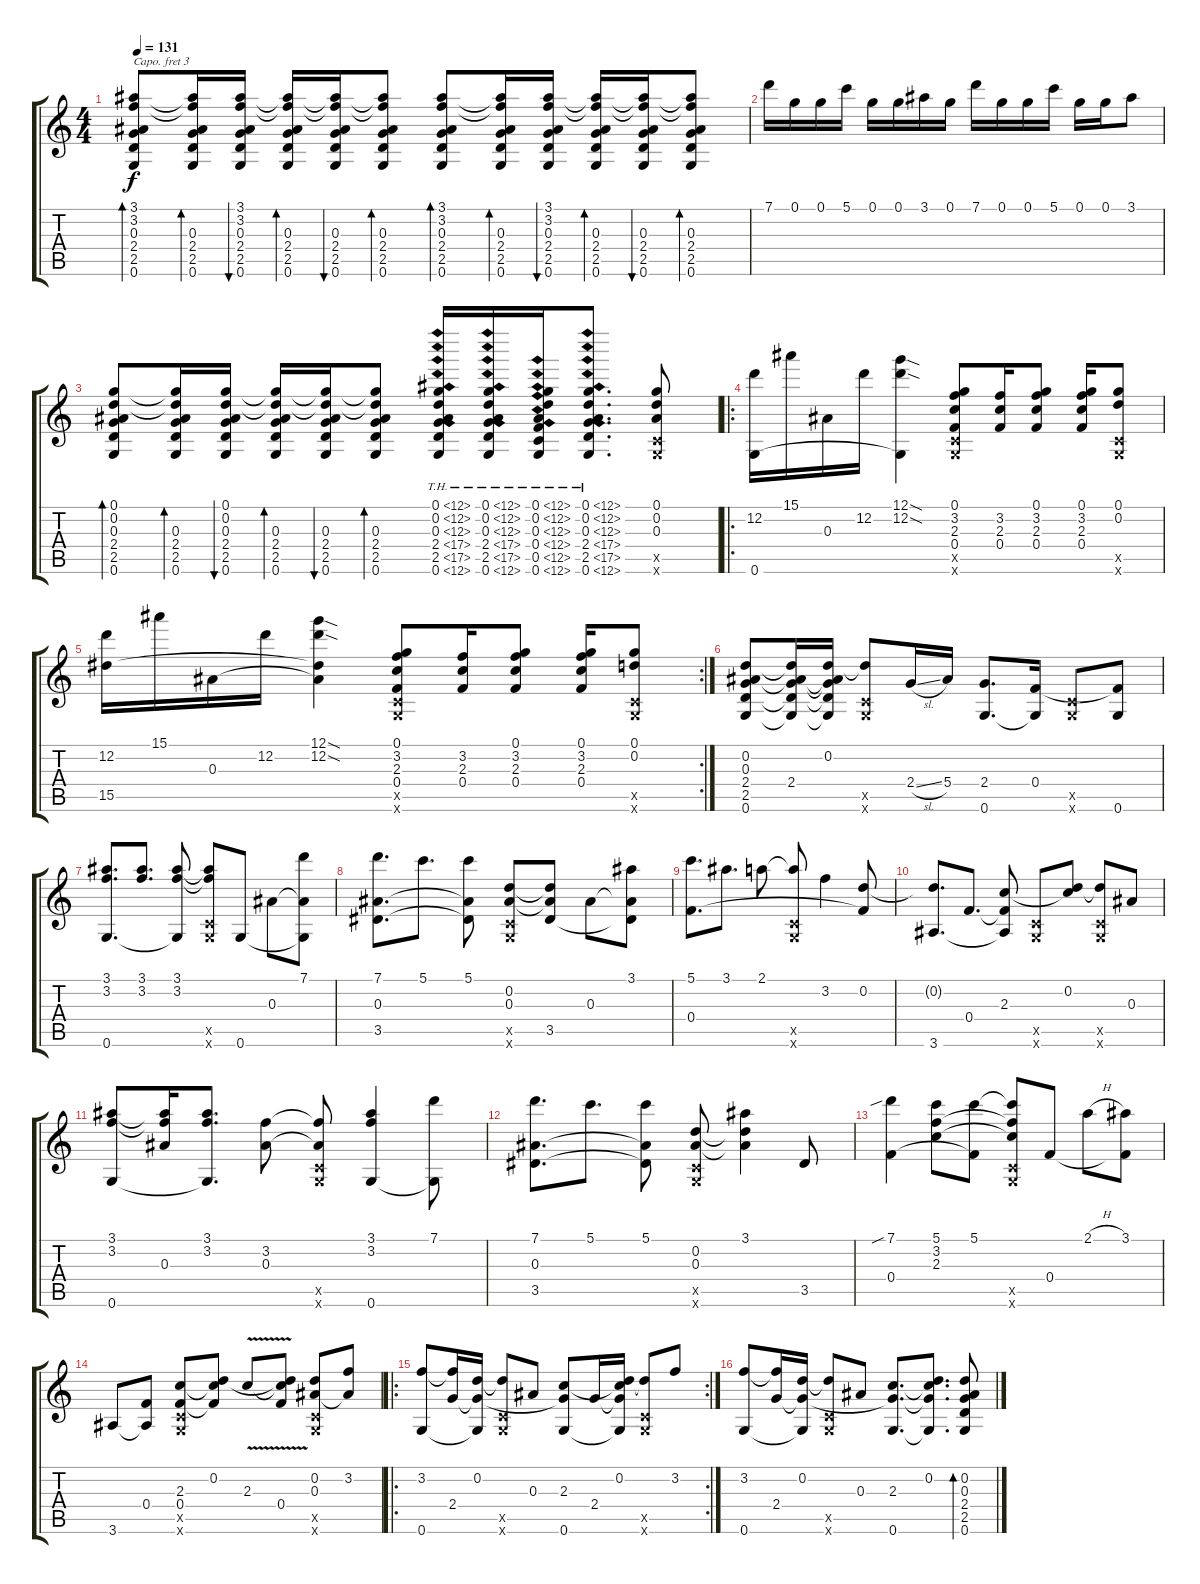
\track "" {instrument acousticguitarsteel}
\staff {score tabs}
\capo 3
\tuning (E4 B3 G3 D3 A2 E2) {hide}
\ts (4 4)
\tempo 131
\clef g2
\ks c
(3.1 3.2 0.3 2.4 2.5 0.6).8{bd 30 dy f} (3.1{t} 3.2{t} 0.3 2.4 2.5 0.6).16{bd 30} (3.1 3.2 0.3 2.4 2.5 0.6).16{bu 30} (3.1{t} 3.2{t} 0.3 2.4 2.5 0.6).16{bd 30} (3.1{t} 3.2{t} 0.3 2.4 2.5 0.6).16{bu 30} (3.1{t} 3.2{t} 0.3 2.4 2.5 0.6).8{bd 30} (3.1 3.2 0.3 2.4 2.5 0.6).8{bd 30} (3.1{t} 3.2{t} 0.3 2.4 2.5 0.6).16{bd 30} (3.1 3.2 0.3 2.4 2.5 0.6).16{bu 30} (3.1{t} 3.2{t} 0.3 2.4 2.5 0.6).16{bd 30} (3.1{t} 3.2{t} 0.3 2.4 2.5 0.6).16{bu 30} (3.1{t} 3.2{t} 0.3 2.4 2.5 0.6).8{bd 30} |
7.1.16 0.1.16 0.1.16 5.1.16 0.1.16 0.1.16 3.1.16 0.1.16 7.1.16 0.1.16 0.1.16 5.1.16 0.1.16 0.1.16 3.1.8 |
(0.1 0.2 0.3 2.4 2.5 0.6).8{bd 30} (0.1{t} 0.2{t} 0.3 2.4 2.5 0.6).16{bd 30} (0.1 0.2 0.3 2.4 2.5 0.6).16{bu 30} (0.1{t} 0.2{t} 0.3 2.4 2.5 0.6).16{bd 30} (0.1{t} 0.2{t} 0.3 2.4 2.5 0.6).16{bu 30} (0.1{t} 0.2{t} 0.3 2.4 2.5 0.6).8{bd 30} (0.1{th 12} 0.2{th 12} 0.3{th 12} 2.4{th 15} 2.5{th 15} 0.6{th 12}).16 (0.1{th 12} 0.2{th 12} 0.3{th 12} 2.4{th 15} 2.5{th 15} 0.6{th 12}).16 (0.1{th 12} 0.2{th 12} 0.3{th 12} 0.4{th 12} 0.5{th 12} 0.6{th 12}).16 (0.1{th 12} 0.2{th 12} 0.3{th 12} 2.4{th 15} 2.5{th 15} 0.6{th 12}).8{d} (0.1 0.2 0.3 0.5{x} 0.6{x}).8 |
\ro
(12.2 0.6).16 15.1.16 0.3.16 12.2.16 (12.1{sod} 12.2{sod} 0.6{t}).4 (0.1 3.2 2.3 0.4 0.5{x} 0.6{x}).8 (3.2 2.3 0.4).16 (0.1 3.2 2.3 0.4).8 (0.1 3.2 2.3 0.4).16 (0.1 0.2 0.5{x} 0.6{x}).8 |
\rc 2
(12.2 15.5).16 15.1.16 0.3.16 12.2.16 (12.1{sod} 12.2{sod} 0.3{t} 15.5{t}).4 (0.1 3.2 2.3 0.4 0.5{x} 0.6{x}).8 (3.2 2.3 0.4).16 (0.1 3.2 2.3 0.4).8 (0.1 3.2 2.3 0.4).16 (0.1 0.2 0.5{x} 0.6{x}).8 |
(0.2 0.3 2.4 2.5 0.6).8 (0.2{t} 0.3{t} 2.4 2.5{t} 0.6{t}).16 (0.2 0.3{t} 2.4{t} 2.5{t} 0.6{t}).16 (0.2{t} 0.5{x} 0.6{x}).8 2.4{sl}.16 5.4.16 (2.4 0.6).8{d} (0.4 0.6{t}).16 (0.5{x} 0.6{x}).8 (0.4{t} 0.6).8 |
(3.1 3.2 0.6).8{d} (3.1 3.2).8{d} (3.1 3.2 0.6{t}).8 (3.1{t} 3.2{t} 0.5{x} 0.6{x}).8 0.6.8 0.3.8 (7.1 0.3{t} 0.6{t}).8 |
(7.1 0.3 3.5).8{d} 5.1.8{d} (5.1 0.3{t} 3.5{t}).8 (0.2 0.3 0.5{x} 0.6{x}).8 (0.2{t} 0.3{t} 3.5).8 0.3.8 (3.1 0.3{t} 3.5{t}).8 |
(5.1 0.4).8{d} 3.1.8{d} 2.1.8 (2.1{t} 0.5{x} 0.6{x}).8 3.2.4 (0.2 0.4{t}).8 |
(0.2{t} 3.6).8{d} 0.4.8{d} (2.3 0.4{t} 3.6{t}).8 (0.5{x} 0.6{x}).8 (0.2 2.3{t}).8 (0.2{t} 0.5{x} 0.6{x}).8 0.3.8 |
(3.1 3.2 0.6).8 (3.1{t} 3.2{t} 0.3).16 (3.1 3.2 0.6{t}).8{d} (3.2 0.3).8 (3.2{t} 0.3{t} 0.5{x} 0.6{x}).8 (3.1 3.2 0.6).4 (7.1 0.6{t}).8 |
(7.1 0.3 3.5).8{d} 5.1.8{d} (5.1 0.3{t} 3.5{t}).8 (0.2 0.3 0.5{x} 0.6{x}).8 (3.1 0.2{t} 0.3{t}).4 3.5.8 |
(7.1{sib} 0.4).4 (5.1 3.2 2.3).8 (5.1 0.4{t}).8 (5.1{t} 3.2{t} 2.3{t} 0.5{x} 0.6{x}).8 0.4.8 2.1{h}.8 (3.1 0.4{t}).8 |
3.6.8 (0.4 3.6{t}).8 (2.3 0.4 0.5{x} 0.6{x}).8 (0.2 2.3{t} 0.4{t}).8 2.3{v}.8 (0.2{t} 2.3{t} 0.4).8 (0.2 0.3 0.5{x} 0.6{x}).8 (3.2 0.3{t}).8 |
\ro
\rc 2
(3.2 0.6).8 (3.2{t} 2.4).16 (0.2 2.4{t} 0.6{t}).16 (0.2{t} 0.5{x} 0.6{x}).8 0.3.8 (2.3 2.4{t} 0.6).8 2.4.16 (0.2 2.3{t} 2.4{t} 0.6{t}).16 (0.2{t} 0.5{x} 0.6{x}).8 3.2.8 |
(3.2 0.6).8 (3.2{t} 2.4).16 (0.2 2.4{t} 0.6{t}).16 (0.2{t} 0.5{x} 0.6{x}).8 0.3.8 (2.3 2.4{t} 0.6).8{d} (0.2 2.3{t} 2.4{t} 0.6{t}).8{d} (0.2 0.3 2.4 2.5 0.6).8{bd 60}
